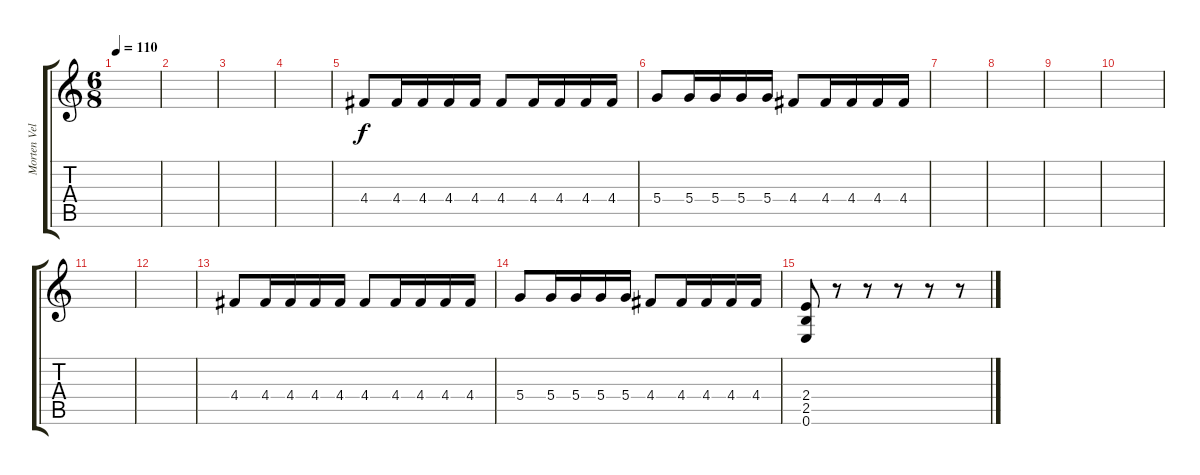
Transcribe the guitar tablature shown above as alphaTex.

\track ("Morten Veland(the god)" "Morten Vel") {instrument distortionguitar}
\staff {score tabs}
\tuning (E4 B3 G3 D3 A2 E2) {hide}
\ts (6 8)
\tempo 110
\clef g2
\ks c
|
|
|
|
4.4.8 4.4.16 4.4.16 4.4.16 4.4.16 4.4.8 4.4.16 4.4.16 4.4.16 4.4.16 |
5.4.8 5.4.16 5.4.16 5.4.16 5.4.16 4.4.8 4.4.16 4.4.16 4.4.16 4.4.16 |
|
|
|
|
|
|
4.4.8 4.4.16 4.4.16 4.4.16 4.4.16 4.4.8 4.4.16 4.4.16 4.4.16 4.4.16 |
5.4.8 5.4.16 5.4.16 5.4.16 5.4.16 4.4.8 4.4.16 4.4.16 4.4.16 4.4.16 |
(2.4 2.5 0.6).8 r.8 r.8 r.8 r.8 r.8
